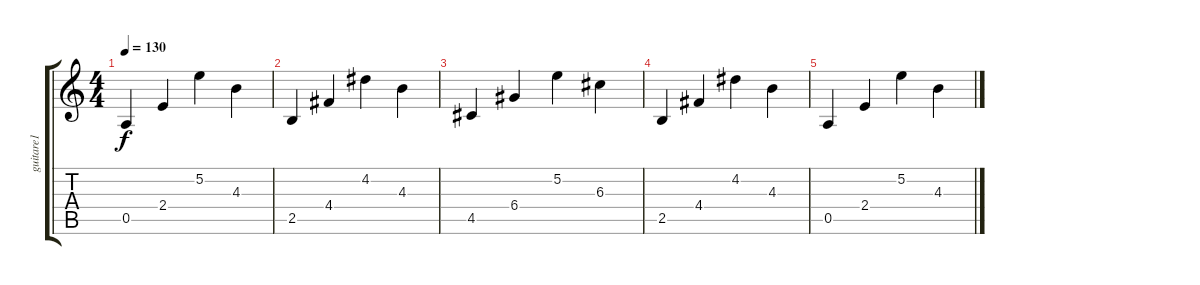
\track ("guitare1" "guitare1") {instrument acousticguitarsteel}
\staff {score tabs}
\tuning (E4 B3 G3 D3 A2 E2) {hide}
\ts (4 4)
\tempo 130
\clef g2
\ks c
0.5.4{dy f} 2.4.4 5.2.4 4.3.4 |
2.5.4{volume 7} 4.4.4 4.2.4 4.3.4 |
4.5.4 6.4.4 5.2.4 6.3.4 |
2.5.4{volume 4} 4.4.4 4.2.4 4.3.4 |
0.5.4{volume 0} 2.4.4 5.2.4 4.3.4
